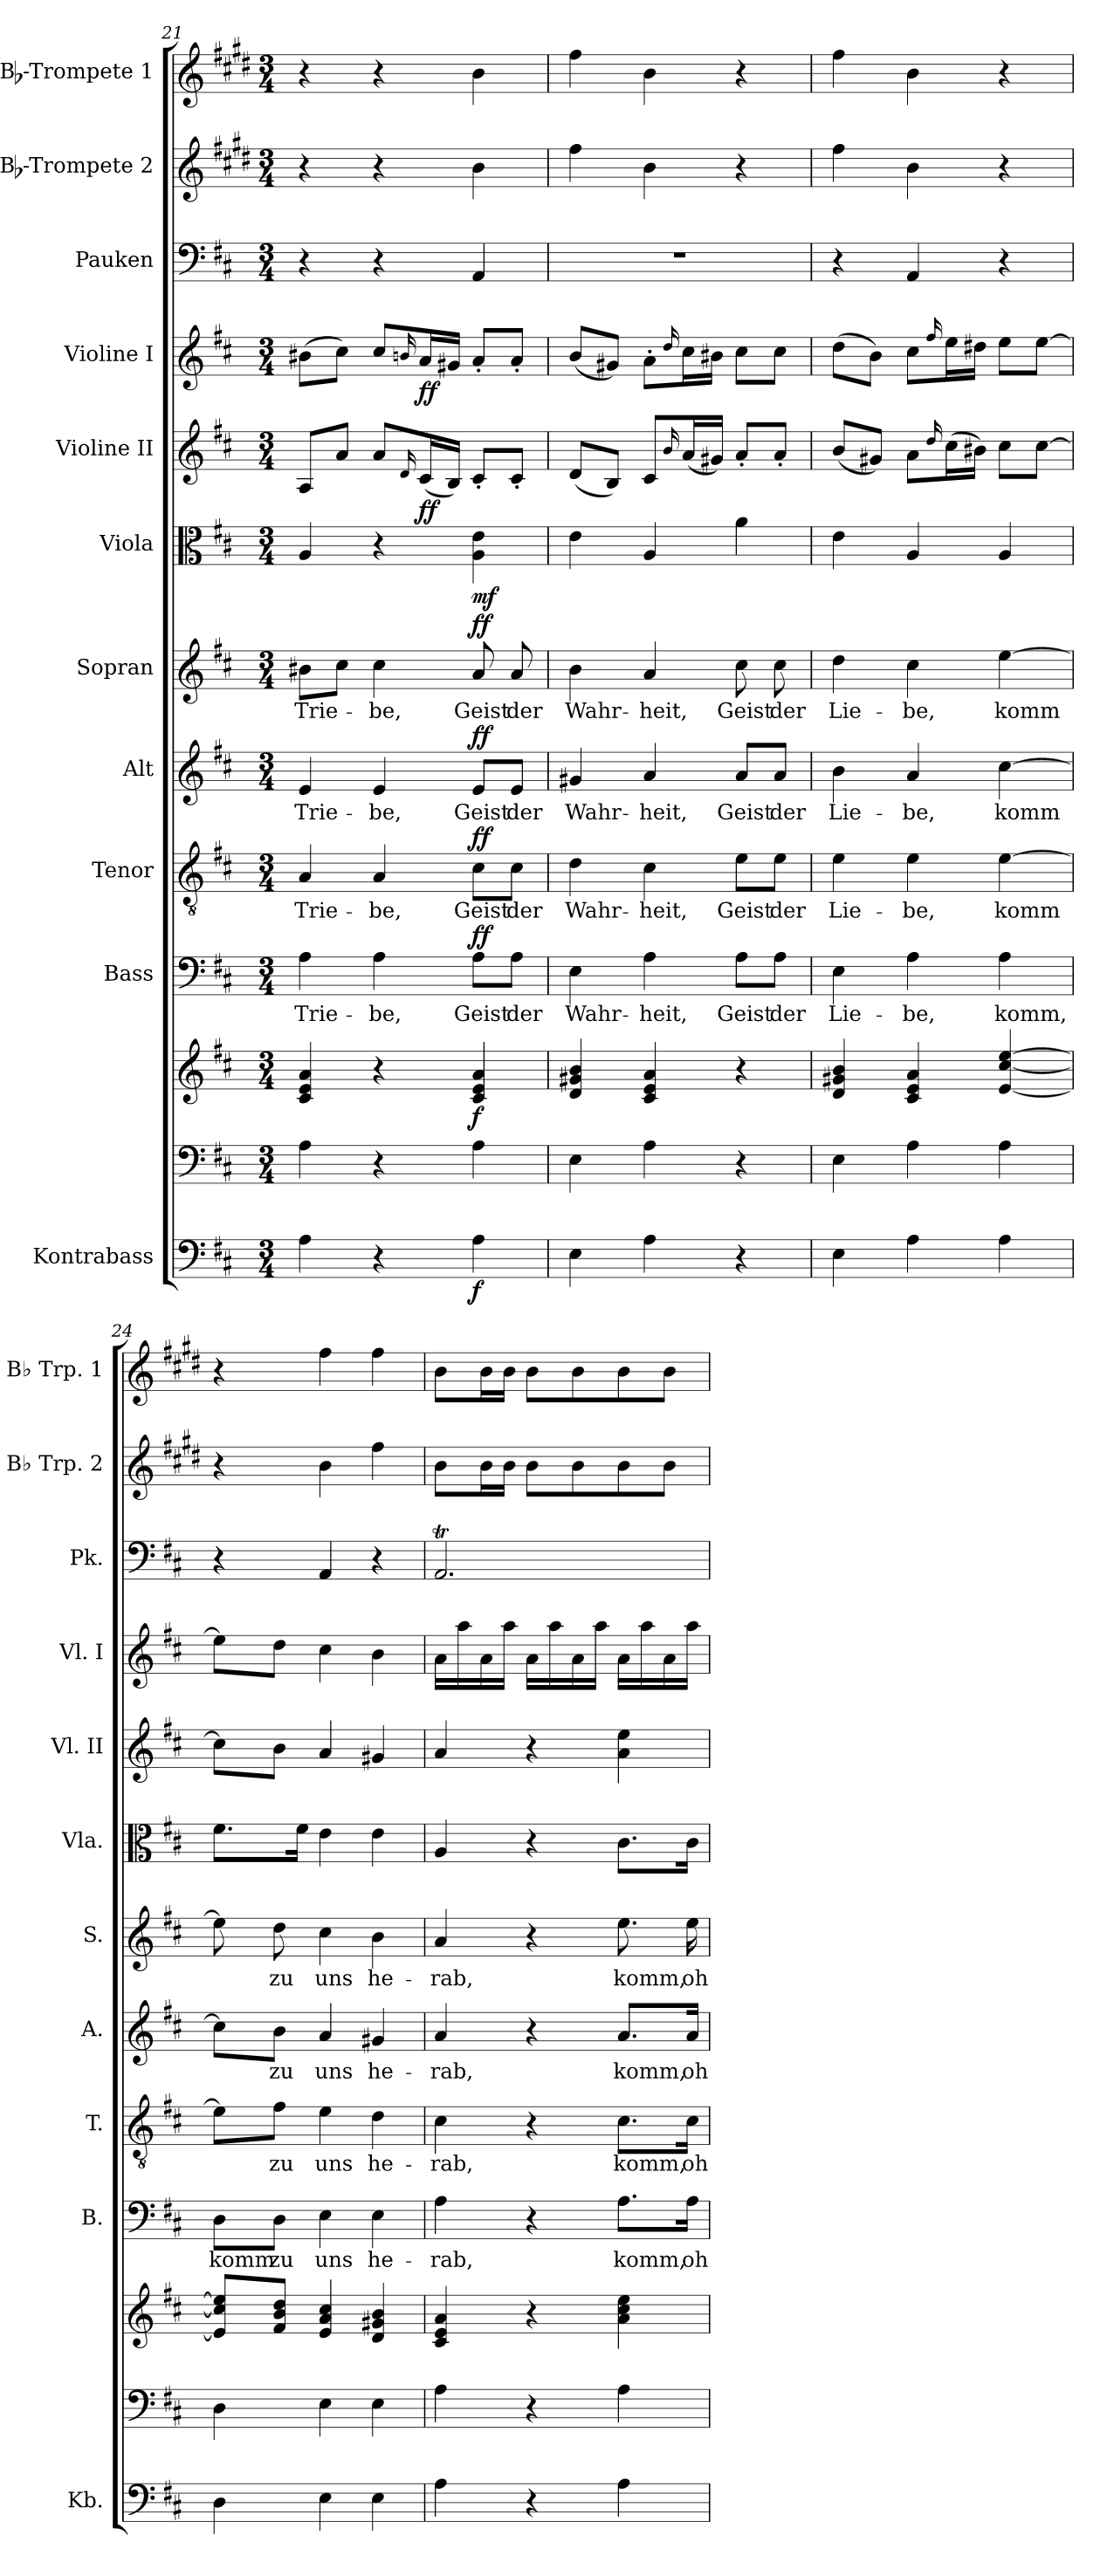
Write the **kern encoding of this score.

**kern	**dynam	**kern	**kern	**dynam	**kern	**text	**dynam	**kern	**text	**dynam	**kern	**text	**dynam	**kern	**text	**dynam	**kern	**dynam	**kern	**dynam	**kern	**dynam	**kern	**kern	**kern
*part12	*part12	*part11	*part11	*part11	*part10	*part10	*part10	*part9	*part9	*part9	*part8	*part8	*part8	*part7	*part7	*part7	*part6	*part6	*part5	*part5	*part4	*part4	*part3	*part2	*part1
*staff13	*staff13	*staff12	*staff11	*staff11/12	*staff10	*staff10	*staff10	*staff9	*staff9	*staff9	*staff8	*staff8	*staff8	*staff7	*staff7	*staff7	*staff6	*staff6	*staff5	*staff5	*staff4	*staff4	*staff3	*staff2	*staff1
*I"Kontrabass	*	*	*	*	*I"Bass	*	*	*I"Tenor	*	*	*I"Alt	*	*	*I"Sopran	*	*	*I"Viola	*	*I"Violine II	*	*I"Violine I	*	*I"Pauken	*I"Bb-Trompete 2	*I"Bb-Trompete 1
*I'Kb.	*	*	*	*	*I'B.	*	*	*I'T.	*	*	*I'A.	*	*	*I'S.	*	*	*I'Vla.	*	*I'Vl. II	*	*I'Vl. I	*	*I'Pk.	*I'Bb Trp. 2	*I'Bb Trp. 1
*clefF4	*	*clefF4	*clefG2	*	*clefF4	*	*	*clefGv2	*	*	*clefG2	*	*	*clefG2	*	*	*clefC3	*	*clefG2	*	*clefG2	*	*clefF4	*clefG2	*clefG2
*ITrd7c12	*	*	*	*	*	*	*	*	*	*	*	*	*	*	*	*	*	*	*	*	*	*	*	*ITrd1c2	*ITrd1c2
*k[f#c#]	*	*k[f#c#]	*k[f#c#]	*	*k[f#c#]	*	*	*k[f#c#]	*	*	*k[f#c#]	*	*	*k[f#c#]	*	*	*k[f#c#]	*	*k[f#c#]	*	*k[f#c#]	*	*k[f#c#]	*k[f#c#]	*k[f#c#]
*D:	*	*D:	*D:	*	*D:	*	*	*D:	*	*	*D:	*	*	*D:	*	*	*D:	*	*D:	*	*D:	*	*D:	*D:	*D:
*M3/4	*	*M3/4	*M3/4	*	*M3/4	*	*	*M3/4	*	*	*M3/4	*	*	*M3/4	*	*	*M3/4	*	*M3/4	*	*M3/4	*	*M3/4	*M3/4	*M3/4
=21	=21	=21	=21	=21	=21	=21	=21	=21	=21	=21	=21	=21	=21	=21	=21	=21	=21	=21	=21	=21	=21	=21	=21	=21	=21
!	!	!	!	!	!	!LO:LY:b	!	!	!LO:LY:b	!	!	!LO:LY:b	!	!	!LO:LY:b	!	!	!	!	!	!	!	!	!	!
4AA\	.	4A\	4c#/ 4e/ 4a/	.	4A\	Trie-	.	4A/	Trie-	.	4e/	Trie-	.	8b#X\L	Trie-	.	4A/	.	8A/L	.	(>8b#X\L	.	4r	4r	4r
.	.	.	.	.	.	.	.	.	.	.	.	.	.	8cc#\J	.	.	.	.	8a/J	.	8cc#\J)	.	.	.	.
!	!	!	!	!	!	!LO:LY:b	!	!	!LO:LY:b	!	!	!LO:LY:b	!	!	!LO:LY:b	!	!	!	!	!	!	!	!	!	!
4r	.	4r	4r	.	4A\	-be,	.	4A/	-be,	.	4e/	-be,	.	4cc#\	-be,	.	4r	.	8a/L	.	8cc#/L	.	4r	4r	4r
.	.	.	.	.	.	.	.	.	.	.	.	.	.	.	.	.	.	.	16qqd/	.	16qqbn/	.	.	.	.
!	!	!	!	!	!	!	!	!	!	!	!	!	!	!	!	!	!	!	!	!LO:DY:b	!	!LO:DY:b	!	!	!
.	.	.	.	.	.	.	.	.	.	.	.	.	.	.	.	.	.	.	(<16c#/L	ff	16a/L	ff	.	.	.
.	.	.	.	.	.	.	.	.	.	.	.	.	.	.	.	.	.	.	16B/JJ)	.	16g#X/JJ	.	.	.	.
!	!LO:DY:b	!	!	!LO:DY:b	!	!LO:LY:b	!LO:DY:a	!	!LO:LY:b	!LO:DY:a	!	!LO:LY:b	!LO:DY:a	!	!LO:LY:b	!LO:DY:a	!	!LO:DY:b	!	!	!	!	!	!	!
4AA\	f	4A\	4c#/ 4e/ 4a/	f	8A\L	Geist	ff	8c#\L	Geist	ff	8e/L	Geist	ff	8a/	Geist	ff	4A\ 4e\	mf	8c#'</L	.	8a'</L	.	4AA/	4a\	4a\
!	!	!	!	!	!	!LO:LY:b	!	!	!LO:LY:b	!	!	!LO:LY:b	!	!	!LO:LY:b	!	!	!	!	!	!	!	!	!	!
.	.	.	.	.	8A\J	der	.	8c#\J	der	.	8e/J	der	.	8a/	der	.	.	.	8c#'</J	.	8a'</J	.	.	.	.
=22	=22	=22	=22	=22	=22	=22	=22	=22	=22	=22	=22	=22	=22	=22	=22	=22	=22	=22	=22	=22	=22	=22	=22	=22	=22
!	!	!	!	!	!	!LO:LY:b	!	!	!LO:LY:b	!	!	!LO:LY:b	!	!	!LO:LY:b	!	!	!	!	!	!	!	!	!	!
4EE\	.	4E\	4d/ 4g#X/ 4b/	.	4E\	Wahr-	.	4d\	Wahr-	.	4g#X/	Wahr-	.	4b\	Wahr-	.	4e\	.	(<8d/L	.	(<8b/L	.	2.r	4ee\	4ee\
.	.	.	.	.	.	.	.	.	.	.	.	.	.	.	.	.	.	.	8B/J)	.	8g#X/J)	.	.	.	.
!	!	!	!	!	!	!LO:LY:b	!	!	!LO:LY:b	!	!	!LO:LY:b	!	!	!LO:LY:b	!	!	!	!	!	!	!	!	!	!
4AA\	.	4A\	4c#/ 4e/ 4a/	.	4A\	-heit,	.	4c#\	-heit,	.	4a/	-heit,	.	4a/	-heit,	.	4A/	.	8c#/L	.	8a'>\L	.	.	4a\	4a\
.	.	.	.	.	.	.	.	.	.	.	.	.	.	.	.	.	.	.	16qqb/	.	16qqdd/	.	.	.	.
.	.	.	.	.	.	.	.	.	.	.	.	.	.	.	.	.	.	.	(<16a/L	.	16cc#\L	.	.	.	.
.	.	.	.	.	.	.	.	.	.	.	.	.	.	.	.	.	.	.	16g#X/JJ)	.	16b#X\JJ	.	.	.	.
!	!	!	!	!	!	!LO:LY:b	!	!	!LO:LY:b	!	!	!LO:LY:b	!	!	!LO:LY:b	!	!	!	!	!	!	!	!	!	!
4r	.	4r	4r	.	8A\L	Geist	.	8e\L	Geist	.	8a/L	Geist	.	8cc#\	Geist	.	4a\	.	8a'</L	.	8cc#\L	.	.	4r	4r
!	!	!	!	!	!	!LO:LY:b	!	!	!LO:LY:b	!	!	!LO:LY:b	!	!	!LO:LY:b	!	!	!	!	!	!	!	!	!	!
.	.	.	.	.	8A\J	der	.	8e\J	der	.	8a/J	der	.	8cc#\	der	.	.	.	8a'</J	.	8cc#\J	.	.	.	.
=23	=23	=23	=23	=23	=23	=23	=23	=23	=23	=23	=23	=23	=23	=23	=23	=23	=23	=23	=23	=23	=23	=23	=23	=23	=23
!	!	!	!	!	!	!LO:LY:b	!	!	!LO:LY:b	!	!	!LO:LY:b	!	!	!LO:LY:b	!	!	!	!	!	!	!	!	!	!
4EE\	.	4E\	4d/ 4g#X/ 4b/	.	4E\	Lie-	.	4e\	Lie-	.	4b\	Lie-	.	4dd\	Lie-	.	4e\	.	(<8b/L	.	(>8dd\L	.	4r	4ee\	4ee\
.	.	.	.	.	.	.	.	.	.	.	.	.	.	.	.	.	.	.	8g#X/J)	.	8b\J)	.	.	.	.
!	!	!	!	!	!	!LO:LY:b	!	!	!LO:LY:b	!	!	!LO:LY:b	!	!	!LO:LY:b	!	!	!	!	!	!	!	!	!	!
4AA\	.	4A\	4c#/ 4e/ 4a/	.	4A\	-be,	.	4e\	-be,	.	4a/	-be,	.	4cc#\	-be,	.	4A/	.	8a\L	.	8cc#\L	.	4AA/	4a\	4a\
.	.	.	.	.	.	.	.	.	.	.	.	.	.	.	.	.	.	.	16qqdd/	.	16qqff#/	.	.	.	.
.	.	.	.	.	.	.	.	.	.	.	.	.	.	.	.	.	.	.	(>16cc#\L	.	16ee\L	.	.	.	.
.	.	.	.	.	.	.	.	.	.	.	.	.	.	.	.	.	.	.	16b#X\JJ)	.	16dd#X\JJ	.	.	.	.
!	!	!	!	!	!	!LO:LY:b	!	!	!LO:LY:b	!	!	!LO:LY:b	!	!	!LO:LY:b	!	!	!	!	!	!	!	!	!	!
4AA\	.	4A\	[4e/ [4cc#/ [4ee/	.	4A\	komm,	.	[4e\	komm	.	[4cc#\	komm	.	[4ee\	komm	.	4A/	.	8cc#\L	.	8ee\L	.	4r	4r	4r
.	.	.	.	.	.	.	.	.	.	.	.	.	.	.	.	.	.	.	[8cc#\J	.	[8ee\J	.	.	.	.
=24	=24	=24	=24	=24	=24	=24	=24	=24	=24	=24	=24	=24	=24	=24	=24	=24	=24	=24	=24	=24	=24	=24	=24	=24	=24
!	!	!	!	!	!	!LO:LY:b	!	!	!	!	!	!	!	!	!	!	!	!	!	!	!	!	!	!	!
4DD\	.	4D\	8e/] 8cc#/] 8ee/]L	.	8D\L	komm	.	8e\L]	.	.	8cc#\L]	.	.	8ee\]	.	.	8.f#\L	.	8cc#\L]	.	8ee\L]	.	4r	4r	4r
!	!	!	!	!	!	!LO:LY:b	!	!	!LO:LY:b	!	!	!LO:LY:b	!	!	!LO:LY:b	!	!	!	!	!	!	!	!	!	!
.	.	.	8f#/ 8b/ 8dd/J	.	8D\J	zu	.	8f#\J	zu	.	8b\J	zu	.	8dd\	zu	.	.	.	8b\J	.	8dd\J	.	.	.	.
.	.	.	.	.	.	.	.	.	.	.	.	.	.	.	.	.	16f#\Jk	.	.	.	.	.	.	.	.
!	!	!	!	!	!	!LO:LY:b	!	!	!LO:LY:b	!	!	!LO:LY:b	!	!	!LO:LY:b	!	!	!	!	!	!	!	!	!	!
4EE\	.	4E\	4e/ 4a/ 4cc#/	.	4E\	uns	.	4e\	uns	.	4a/	uns	.	4cc#\	uns	.	4e\	.	4a/	.	4cc#\	.	4AA/	4a\	4ee\
!	!	!	!	!	!	!LO:LY:b	!	!	!LO:LY:b	!	!	!LO:LY:b	!	!	!LO:LY:b	!	!	!	!	!	!	!	!	!	!
4EE\	.	4E\	4d/ 4g#X/ 4b/	.	4E\	he-	.	4d\	he-	.	4g#X/	he-	.	4b\	he-	.	4e\	.	4g#X/	.	4b\	.	4r	4ee\	4ee\
!!LO:PB:g=z
=25	=25	=25	=25	=25	=25	=25	=25	=25	=25	=25	=25	=25	=25	=25	=25	=25	=25	=25	=25	=25	=25	=25	=25	=25	=25
!	!	!	!	!	!	!LO:LY:b	!	!	!LO:LY:b	!	!	!LO:LY:b	!	!	!LO:LY:b	!	!	!	!	!	!	!	!	!	!
4AA\	.	4A\	4c#/ 4e/ 4a/	.	4A\	-rab,	.	4c#\	-rab,	.	4a/	-rab,	.	4a/	-rab,	.	4A/	.	4a/	.	16a\LL	.	2.AAT/	8a\L	8a\L
.	.	.	.	.	.	.	.	.	.	.	.	.	.	.	.	.	.	.	.	.	16aa\	.	.	.	.
.	.	.	.	.	.	.	.	.	.	.	.	.	.	.	.	.	.	.	.	.	16a\	.	.	16a\L	16a\L
.	.	.	.	.	.	.	.	.	.	.	.	.	.	.	.	.	.	.	.	.	16aa\JJ	.	.	16a\JJ	16a\JJ
4r	.	4r	4r	.	4r	.	.	4r	.	.	4r	.	.	4r	.	.	4r	.	4r	.	16a\LL	.	.	8a\L	8a\L
.	.	.	.	.	.	.	.	.	.	.	.	.	.	.	.	.	.	.	.	.	16aa\	.	.	.	.
.	.	.	.	.	.	.	.	.	.	.	.	.	.	.	.	.	.	.	.	.	16a\	.	.	8a\	8a\
.	.	.	.	.	.	.	.	.	.	.	.	.	.	.	.	.	.	.	.	.	16aa\JJ	.	.	.	.
!	!	!	!	!	!	!LO:LY:b	!	!	!LO:LY:b	!	!	!LO:LY:b	!	!	!LO:LY:b	!	!	!	!	!	!	!	!	!	!
4AA\	.	4A\	4a\ 4cc#\ 4ee\	.	8.A\L	komm,	.	8.c#\L	komm,	.	8.a/L	komm,	.	8.ee\	komm,	.	8.c#\L	.	4a\ 4ee\	.	16a\LL	.	.	8a\	8a\
.	.	.	.	.	.	.	.	.	.	.	.	.	.	.	.	.	.	.	.	.	16aa\	.	.	.	.
.	.	.	.	.	.	.	.	.	.	.	.	.	.	.	.	.	.	.	.	.	16a\	.	.	8a\J	8a\J
!	!	!	!	!	!	!LO:LY:b	!	!	!LO:LY:b	!	!	!LO:LY:b	!	!	!LO:LY:b	!	!	!	!	!	!	!	!	!	!
.	.	.	.	.	16A\Jk	oh	.	16c#\Jk	oh	.	16a/Jk	oh	.	16ee\	oh	.	16c#\Jk	.	.	.	16aa\JJ	.	.	.	.
=	=	=	=	=	=	=	=	=	=	=	=	=	=	=	=	=	=	=	=	=	=	=	=	=	=
*-	*-	*-	*-	*-	*-	*-	*-	*-	*-	*-	*-	*-	*-	*-	*-	*-	*-	*-	*-	*-	*-	*-	*-	*-	*-
